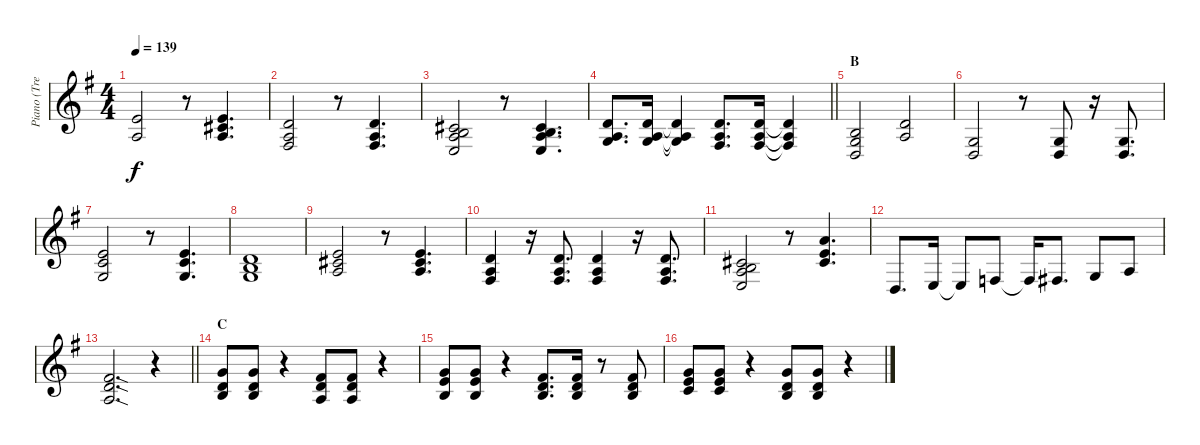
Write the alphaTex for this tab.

\track ("Piano (Treble - Right Hand)" "Piano (Tre") {instrument acousticgrandpiano}
\staff {score}
\tuning (E4 B3 G3 D3 A2 E2) {hide}
\ts (4 4)
\tempo 139
\clef g2
\ks g
(0.1 2.3).2{dy f} r.8 (0.1 2.2 2.3).4{d} |
(3.2 2.3 4.4).2 r.8 (3.2 2.3 4.4).4{d} |
(0.2 6.3 7.4 7.5).2 r.8 (0.2 6.3 7.4 7.5).4{d} |
\barLineRight lightlight
(3.2 2.3 5.4).8{d} (3.2 2.3 5.4).16 (3.2{t} 2.3{t} 5.4{t}).4 (3.2 2.3 4.4).8{d} (3.2 2.3 4.4).16 (3.2{t} 2.3{t} 4.4{t}).4 |
\section ("" "B")
(0.2 0.3 0.4).2 (3.2 2.3).2 |
(0.3 0.4).2 r.8 (0.3 0.4).8 r.16 (0.3 0.4).8{d} |
(0.1 1.2 0.3).2 r.8 (0.1 1.2 0.3).4{d} |
(0.2 0.3 12.4).1 |
(0.1 2.2 2.3).2 r.8 (0.1 2.2 2.3).4{d} |
(3.2 2.3 4.4).4 r.16 (3.2 2.3 4.4).8{d} (3.2 2.3 4.4).4 r.16 (3.2 2.3 4.4).8{d} |
(2.2 2.3 2.4 14.5).2 r.8 (0.1 2.2 14.3).4{d} |
0.4.8{d} 2.4.16 2.4{t}.8 3.4.8 3.4{t}.16 4.4.8{d} 0.3.8 2.3.8 |
\barLineRight lightlight
(2.1{sod} 3.2{sod} 2.3{sod}).2{d} r.4 |
\section ("" "C")
(3.1 3.2 4.3).8 (3.1 3.2 4.3).8 r.4 (2.1 3.2 2.3).8 (2.1 3.2 2.3).8 r.4 |
(3.1 5.2 4.3).8 (3.1 5.2 4.3).8 r.4 (2.1 3.2 4.3).8{d} (2.1 3.2 4.3).16 r.8 (2.1 3.2 4.3).8 |
(3.1 5.2 5.3).8 (3.1 5.2 5.3).8 r.4 (3.1 3.2 4.3).8 (3.1 3.2 4.3).8 r.4
